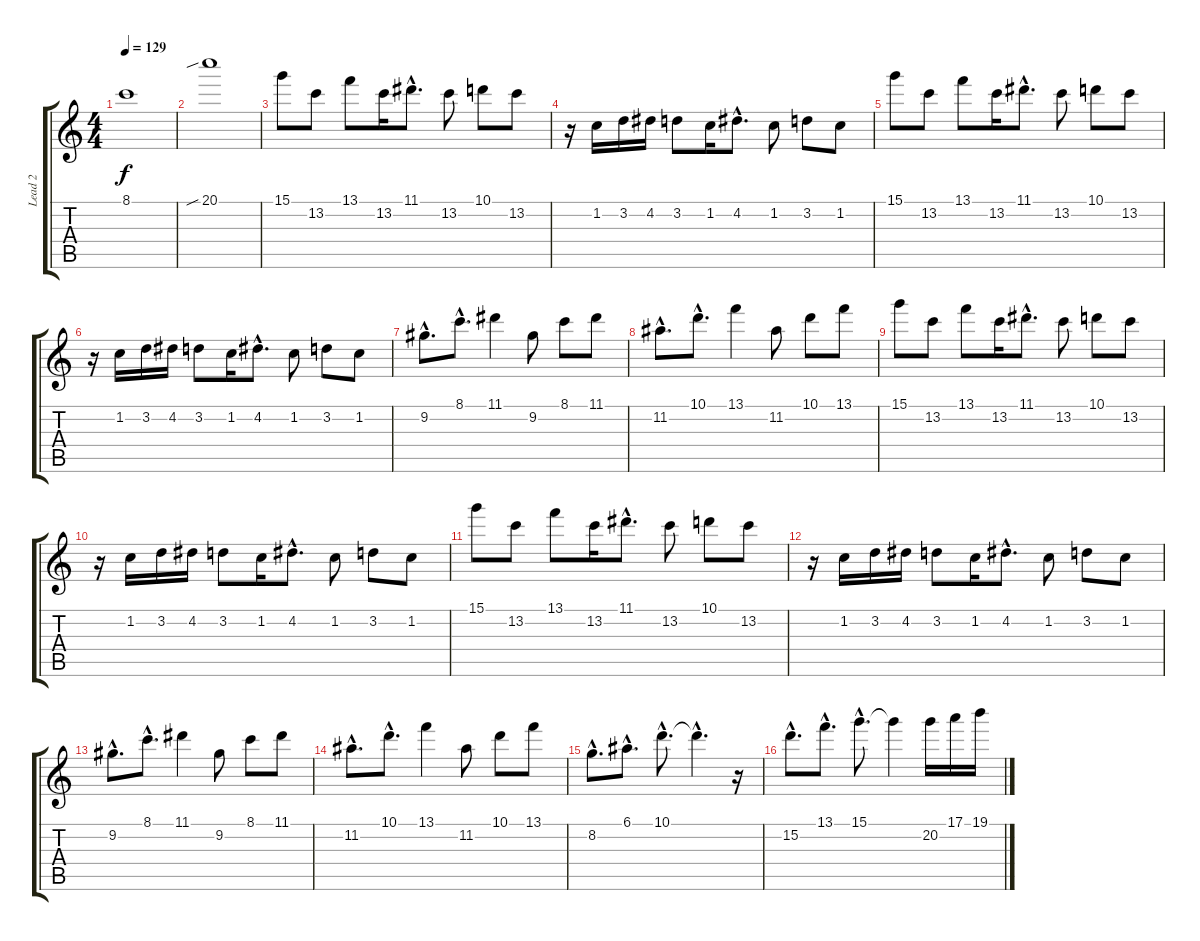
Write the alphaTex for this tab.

\track ("Lead 2" "Lead 2") {instrument distortionguitar}
\staff {score tabs}
\tuning (E4 B3 G3 D3 A2 E2) {hide}
\ts (4 4)
\tempo 129
\clef g2
\ks c
8.1.1{dy f} |
20.1{sib}.1 |
15.1.8 13.2.8 13.1.8 13.2.16 11.1{hac}.8{d} 13.2.8 10.1.8 13.2.8 |
r.16 1.2.16 3.2.16 4.2.16 3.2.8 1.2.16 4.2{hac}.8{d} 1.2.8 3.2.8 1.2.8 |
15.1.8 13.2.8 13.1.8 13.2.16 11.1{hac}.8{d} 13.2.8 10.1.8 13.2.8 |
r.16 1.2.16 3.2.16 4.2.16 3.2.8 1.2.16 4.2{hac}.8{d} 1.2.8 3.2.8 1.2.8 |
9.2{hac}.8{d} 8.1{hac}.8{d} 11.1.4 9.2.8 8.1.8 11.1.8 |
11.2{hac}.8{d} 10.1{hac}.8{d} 13.1.4 11.2.8 10.1.8 13.1.8 |
15.1.8 13.2.8 13.1.8 13.2.16 11.1{hac}.8{d} 13.2.8 10.1.8 13.2.8 |
r.16 1.2.16 3.2.16 4.2.16 3.2.8 1.2.16 4.2{hac}.8{d} 1.2.8 3.2.8 1.2.8 |
15.1.8 13.2.8 13.1.8 13.2.16 11.1{hac}.8{d} 13.2.8 10.1.8 13.2.8 |
r.16 1.2.16 3.2.16 4.2.16 3.2.8 1.2.16 4.2{hac}.8{d} 1.2.8 3.2.8 1.2.8 |
9.2{hac}.8{d} 8.1{hac}.8{d} 11.1.4 9.2.8 8.1.8 11.1.8 |
11.2{hac}.8{d} 10.1{hac}.8{d} 13.1.4 11.2.8 10.1.8 13.1.8 |
8.2{hac}.8{d} 6.1{hac}.8{d} 10.1{hac}.8{d} 10.1{hac t}.4{d} r.16 |
15.2{hac}.8{d} 13.1{hac}.8{d} 15.1{hac}.8{d} 15.1{t}.4 20.2.16 17.1.16 19.1.16
